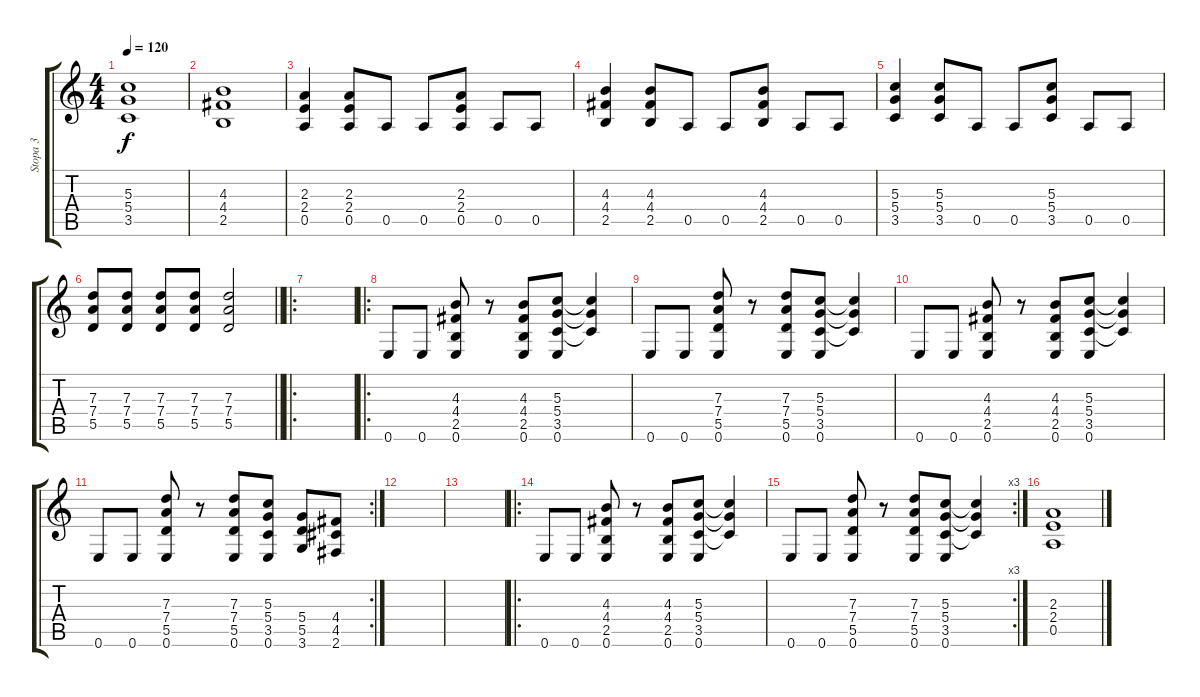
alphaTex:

\track ("Stopa 3" "Stopa 3") {instrument distortionguitar}
\staff {score tabs}
\tuning (E4 B3 G3 D3 A2 E2) {hide}
\ts (4 4)
\tempo 120
\clef g2
\ks c
(5.3 5.4 3.5).1{dy f} |
(4.3 4.4 2.5).1 |
(2.3 2.4 0.5).4 (2.3 2.4 0.5).8 0.5.8 0.5.8 (2.3 2.4 0.5).8 0.5.8 0.5.8 |
(4.3 4.4 2.5).4 (4.3 4.4 2.5).8 0.5.8 0.5.8 (4.3 4.4 2.5).8 0.5.8 0.5.8 |
(5.3 5.4 3.5).4 (5.3 5.4 3.5).8 0.5.8 0.5.8 (5.3 5.4 3.5).8 0.5.8 0.5.8 |
\barLineRight lightlight
(7.3 7.4 5.5).8 (7.3 7.4 5.5).8 (7.3 7.4 5.5).8 (7.3 7.4 5.5).8 (7.3 7.4 5.5).2 |
\ro
|
\ro
0.6.8 0.6.8 (4.3 4.4 2.5 0.6).8 r.8 (4.3 4.4 2.5 0.6).8 (5.3 5.4 3.5 0.6).8 (5.3{t} 5.4{t} 3.5{t}).4 |
0.6.8 0.6.8 (7.3 7.4 5.5 0.6).8 r.8 (7.3 7.4 5.5 0.6).8 (5.3 5.4 3.5 0.6).8 (5.3{t} 5.4{t} 3.5{t}).4 |
0.6.8 0.6.8 (4.3 4.4 2.5 0.6).8 r.8 (4.3 4.4 2.5 0.6).8 (5.3 5.4 3.5 0.6).8 (5.3{t} 5.4{t} 3.5{t}).4 |
\rc 2
0.6.8 0.6.8 (7.3 7.4 5.5 0.6).8 r.8 (7.3 7.4 5.5 0.6).8 (5.3 5.4 3.5 0.6).8 (5.4 5.5 3.6).8 (4.4 4.5 2.6).8 |
|
|
\ro
0.6.8 0.6.8 (4.3 4.4 2.5 0.6).8 r.8 (4.3 4.4 2.5 0.6).8 (5.3 5.4 3.5 0.6).8 (5.3{t} 5.4{t} 3.5{t}).4 |
\rc 3
0.6.8 0.6.8 (7.3 7.4 5.5 0.6).8 r.8 (7.3 7.4 5.5 0.6).8 (5.3 5.4 3.5 0.6).8 (5.3{t} 5.4{t} 3.5{t}).4 |
(2.3 2.4 0.5).1
